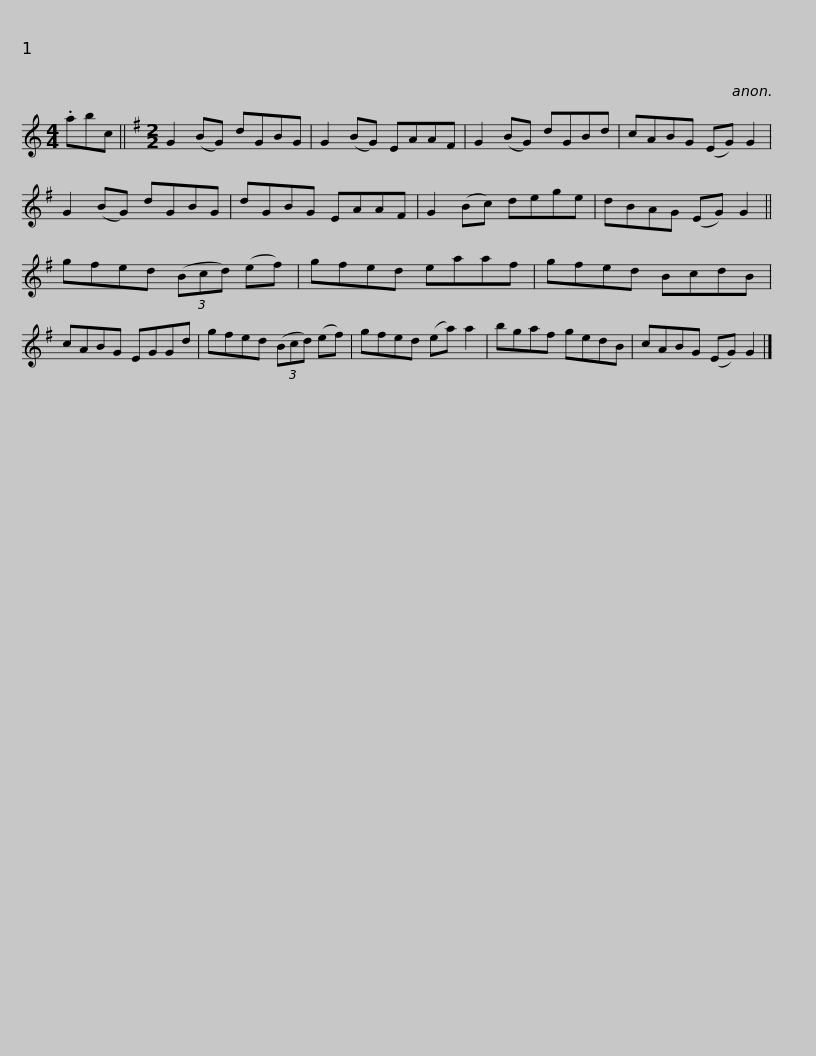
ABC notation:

X:1
L:1/8
M:4/4
I:linebreak $
K:C
V:1 treble
V:1
 .abc ||[K:G][M:2/2] G2 (BG) dGBG | G2 (BG) EAAF | G2 (BG) dGBd | cABG (EG) G2 | %5
 G2 (BG) dGBG |$ dGBG EAAF | G2 (Bc) dege | dBAG (EG) G2 || gfed (3(Bcd) (ef) | %10
 gfed eaaf |$ gfed BcdB | cABG EGGd | gfed (3(Bcd) (ef) | gfed (ea) a2 | %15
 bgaf gedB |$ cABG (EG) G2 |] %17
